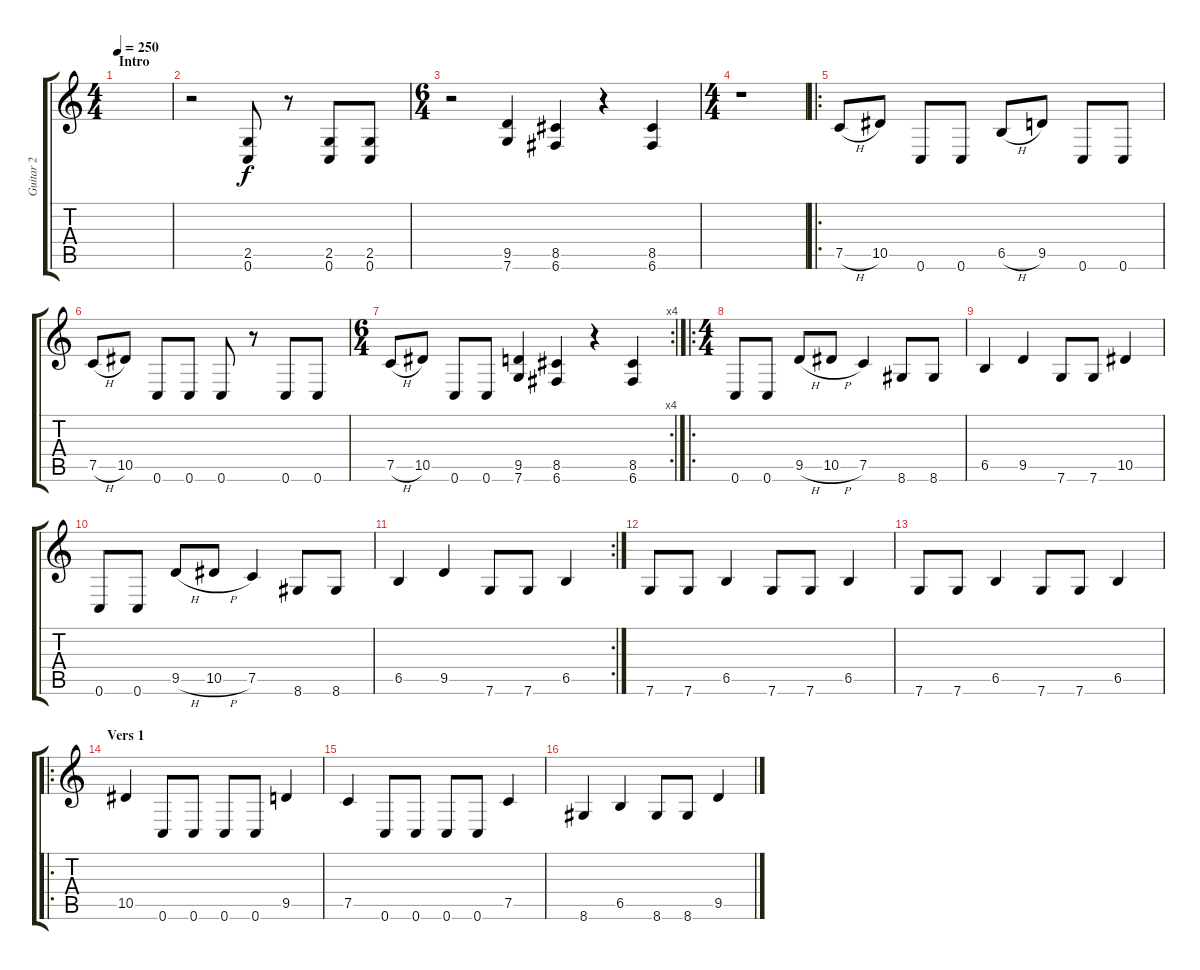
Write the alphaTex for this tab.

\track ("Guitar 2" "Guitar 2") {instrument distortionguitar}
\staff {score tabs}
\tuning (C4 G3 Eb3 Bb2 F2 C2) {hide}
\ts (4 4)
\section ("" "Intro")
\tempo 250
\clef g2
\ks c
|
r.2 (2.5 0.6).8 r.8 (2.5 0.6).8 (2.5 0.6).8 |
\ts (6 4)
r.2 (9.5 7.6).4 (8.5 6.6).4 r.4 (8.5 6.6).4 |
\ts (4 4)
r.1 |
\ro
7.5{h}.8 10.5.8 0.6.8 0.6.8 6.5{h}.8 9.5.8 0.6.8 0.6.8 |
7.5{h}.8 10.5.8 0.6.8 0.6.8 0.6.8 r.8 0.6.8 0.6.8 |
\rc 4
\ts (6 4)
7.5{h}.8 10.5.8 0.6.8 0.6.8 (9.5 7.6).4 (8.5 6.6).4 r.4 (8.5 6.6).4 |
\ro
\ts (4 4)
0.6.8 0.6.8 9.5{h}.8 10.5{h}.8 7.5.4 8.6.8 8.6.8 |
6.5.4 9.5.4 7.6.8 7.6.8 10.5.4 |
0.6.8 0.6.8 9.5{h}.8 10.5{h}.8 7.5.4 8.6.8 8.6.8 |
\rc 2
6.5.4 9.5.4 7.6.8 7.6.8 6.5.4 |
7.6.8 7.6.8 6.5.4 7.6.8 7.6.8 6.5.4 |
7.6.8 7.6.8 6.5.4 7.6.8 7.6.8 6.5.4 |
\ro
\section ("" "Vers 1")
10.5.4 0.6.8 0.6.8 0.6.8 0.6.8 9.5.4 |
7.5.4 0.6.8 0.6.8 0.6.8 0.6.8 7.5.4 |
8.6.4 6.5.4 8.6.8 8.6.8 9.5.4
